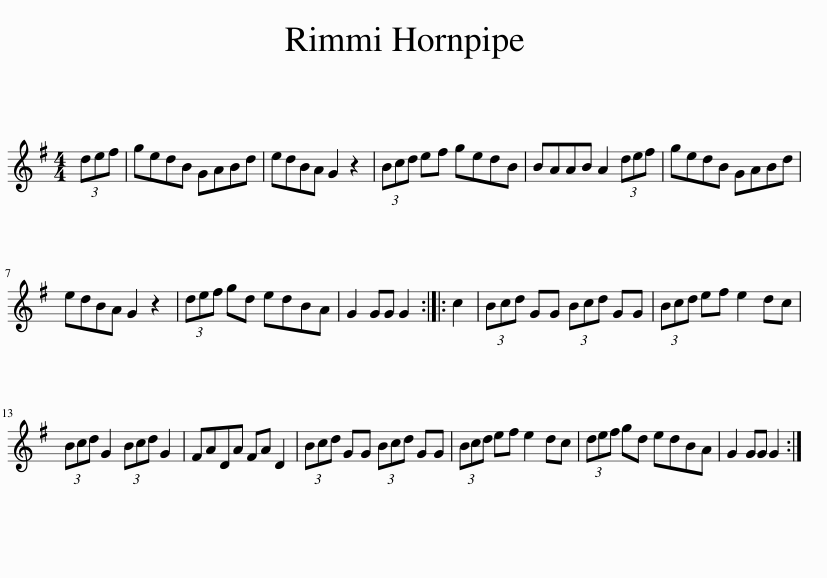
X:1
L:1/8
M:4/4
I:linebreak $
K:G
V:1 treble
V:1
 (3def | gedB GABd | edBA G2 z2 | (3Bcd ef gedB | BAAB A2 (3def | %5
 gedB GABd |$ edBA G2 z2 | (3def gd edBA | G2 GG G2 :: c2 | %10
 (3Bcd GG (3Bcd GG | (3Bcd ef e2 dc |$ (3Bcd G2 (3Bcd G2 | FADA FA D2 | (3Bcd GG (3Bcd GG | %15
 (3Bcd ef e2 dc | (3def gd edBA | G2 GG G2 :| %18
